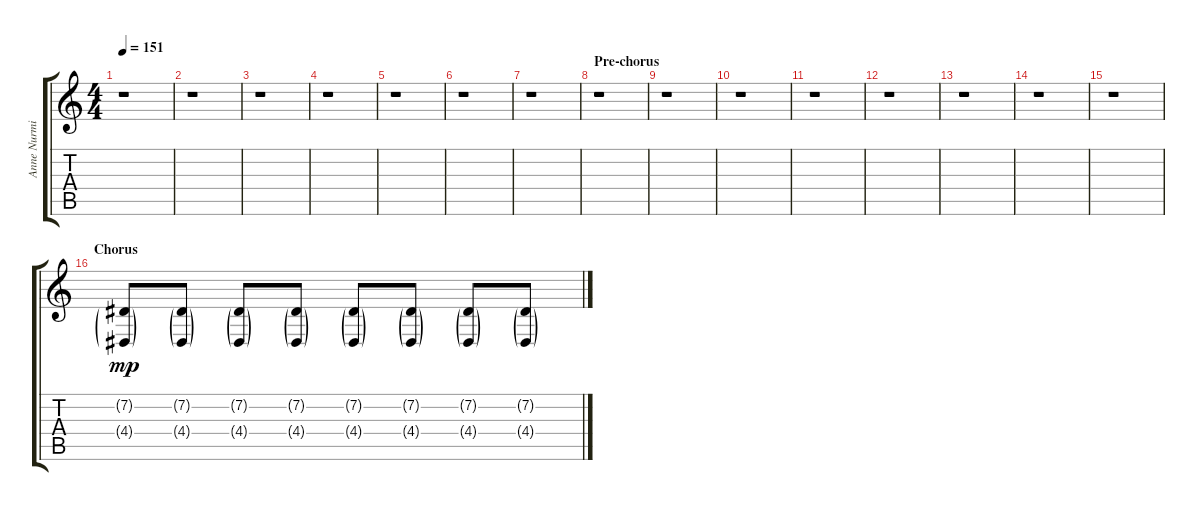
\track ("Anne Nurmi" "Anne Nurmi") {instrument pad2warm}
\staff {score tabs}
\tuning (Db4 Ab3 E3 B2 Gb2 Db2) {hide}
\ts (4 4)
\tempo 151
\clef g2
\ks c
r.1{dy f} |
r.1 |
r.1 |
r.1 |
r.1 |
r.1 |
r.1 |
\section ("" "Pre-chorus")
r.1 |
r.1 |
r.1 |
r.1 |
r.1 |
r.1 |
r.1 |
r.1 |
\section ("" "Chorus")
(7.2{g} 4.4{g}).8{dy mp volume 10 instrument orchestralharp} (7.2{g} 4.4{g}).8 (7.2{g} 4.4{g}).8 (7.2{g} 4.4{g}).8 (7.2{g} 4.4{g}).8 (7.2{g} 4.4{g}).8 (7.2{g} 4.4{g}).8 (7.2{g} 4.4{g}).8
